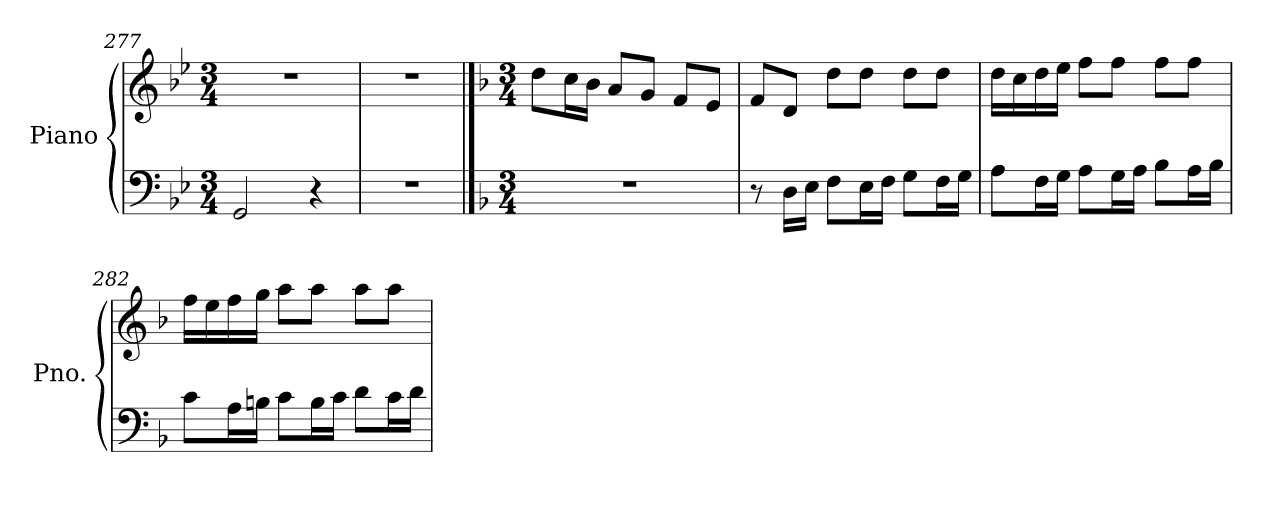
**kern	**kern
*part1	*part1
*staff2	*staff1
*I"Piano	*
*I'Pno.	*
*clefF4	*clefG2
*k[b-e-]	*k[b-e-]
*M3/4	*M3/4
=277	=277
2GG/	2.r
4r	.
=278	=278
2.r	2.r
==279	==279
*k[b-]	*k[b-]
*M3/4	*M3/4
*	*MM100
2.r	8dd\L
.	16cc\L
.	16b-\JJ
.	8a/L
.	8g/J
.	8f/L
.	8e/J
=280	=280
8r	8f/L
16D\LL	8d/J
16E\JJ	.
8F\L	8dd\L
16E\L	8dd\J
16F\JJ	.
8G\L	8dd\L
16F\L	8dd\J
16G\JJ	.
=281	=281
8A\L	16dd\LL
.	16cc\
16F\L	16dd\
16G\JJ	16ee\JJ
8A\L	8ff\L
16G\L	8ff\J
16A\JJ	.
8B-\L	8ff\L
16A\L	8ff\J
16B-\JJ	.
=282	=282
8c\L	16ff\LL
.	16ee\
16A\L	16ff\
16Bn\JJ	16gg\JJ
8c\L	8aa\L
16B\L	8aa\J
16c\JJ	.
8d\L	8aa\L
16c\L	8aa\J
16d\JJ	.
=	=
*-	*-
